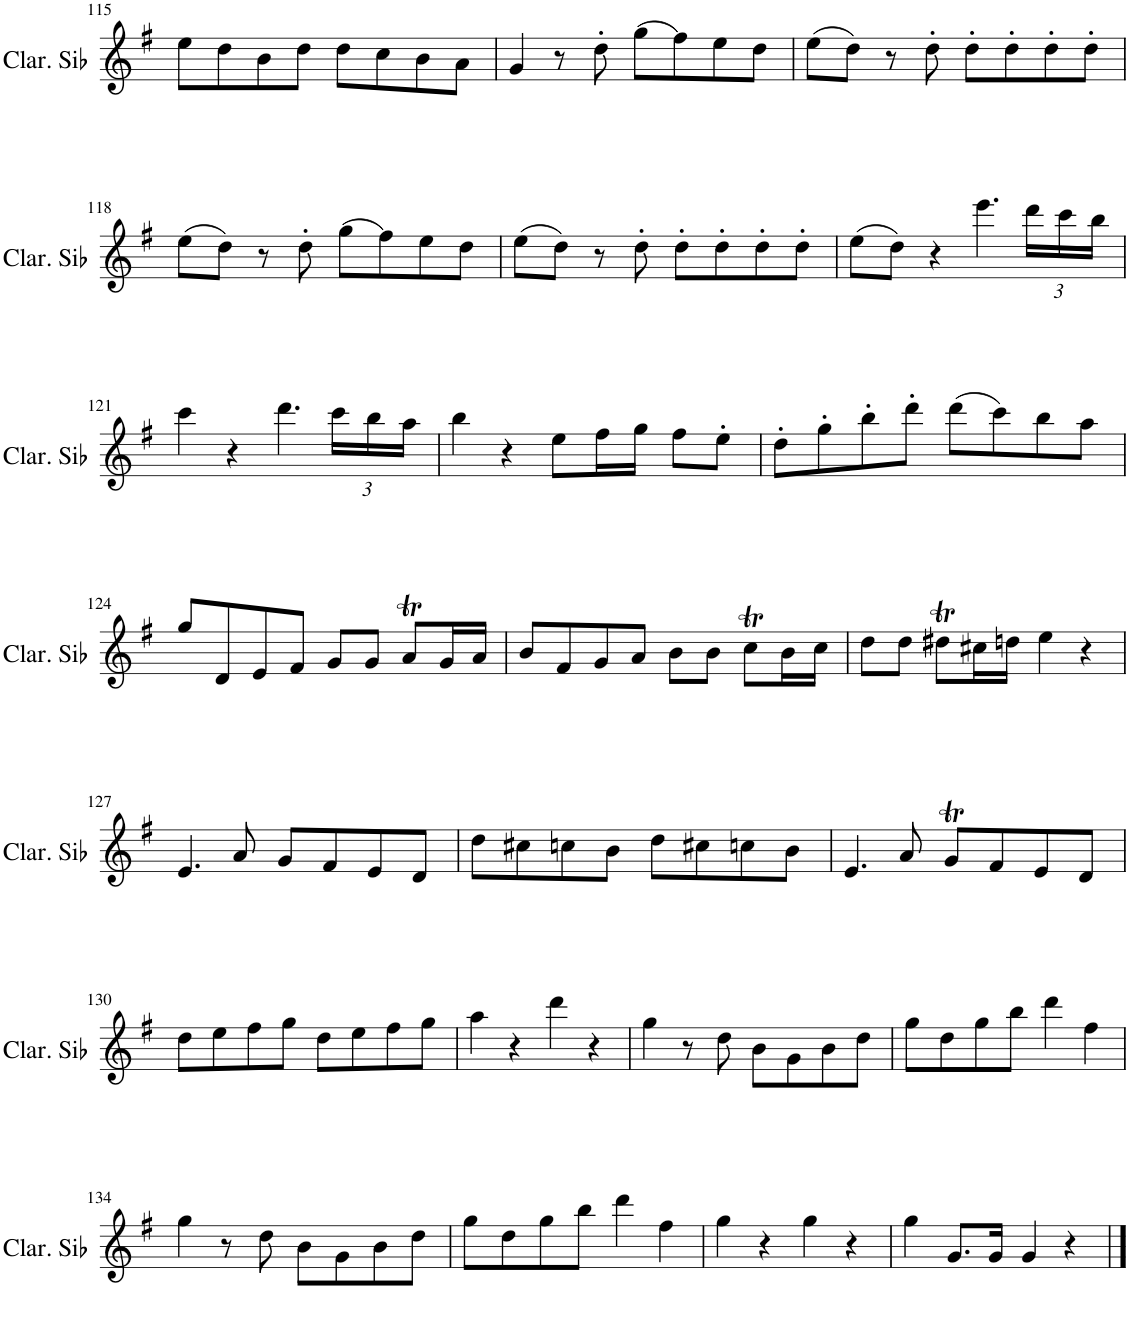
**kern
*part1
*staff1
*I"Clarinette en Sib
*I'Clar. Sib
!!LO:PB:g=z
*clefG2
*Trd1c2
*k[f#]
*M4/4
=115
8ee\L
8dd\
8b\
8dd\J
8dd\L
8cc\
8b\
8a\J
=116
4g/
8r
8dd'\
(8gg\L
8ff#\)
8ee\
8dd\J
=117
(8ee\L
8dd\J)
8r
8dd'\
8dd'\L
8dd'\
8dd'\
8dd'\J
!!LO:LB:g=z
=118
(8ee\L
8dd\J)
8r
8dd'\
(8gg\L
8ff#\)
8ee\
8dd\J
=119
(8ee\L
8dd\J)
8r
8dd'\
8dd'\L
8dd'\
8dd'\
8dd'\J
=120
(8ee\L
8dd\J)
4r
4.eee\
*Xbrackettup
24ddd\LL
24ccc\
24bb\JJ
!!LO:LB:g=z
=121
4ccc\
4r
4.ddd\
24ccc\LL
24bb\
24aa\JJ
=122
4bb\
4r
8ee\L
16ff#\L
16gg\JJ
8ff#\L
8ee'\J
=123
8dd'\L
8gg'\
8bb'\
8ddd'\J
(8ddd\L
8ccc\)
8bb\
8aa\J
!!LO:LB:g=z
=124
8gg/L
8d/
8e/
8f#/J
8g/L
8g/J
8aT/L
16g/L
16a/JJ
=125
8b/L
8f#/
8g/
8a/J
8b\L
8b\J
8ccT\L
16b\L
16cc\JJ
=126
8dd\L
8dd\J
8dd#Xt\L
16cc#X\L
16ddn\JJ
4ee\
4r
!!LO:LB:g=z
=127
4.e/
8a/
8g/L
8f#/
8e/
8d/J
=128
8dd\L
8cc#X\
8ccn\
8b\J
8dd\L
8cc#X\
8ccn\
8b\J
=129
4.e/
8a/
8gT/L
8f#/
8e/
8d/J
!!LO:LB:g=z
=130
8dd\L
8ee\
8ff#\
8gg\J
8dd\L
8ee\
8ff#\
8gg\J
=131
4aa\
4r
4ddd\
4r
=132
4gg\
8r
8dd\
8b\L
8g\
8b\
8dd\J
=133
8gg\L
8dd\
8gg\
8bb\J
4ddd\
4ff#\
!!LO:LB:g=z
=134
4gg\
8r
8dd\
8b\L
8g\
8b\
8dd\J
=135
8gg\L
8dd\
8gg\
8bb\J
4ddd\
4ff#\
=136
4gg\
4r
4gg\
4r
=137
4gg\
8.g/L
16g/Jk
4g/
4r
==
*-
